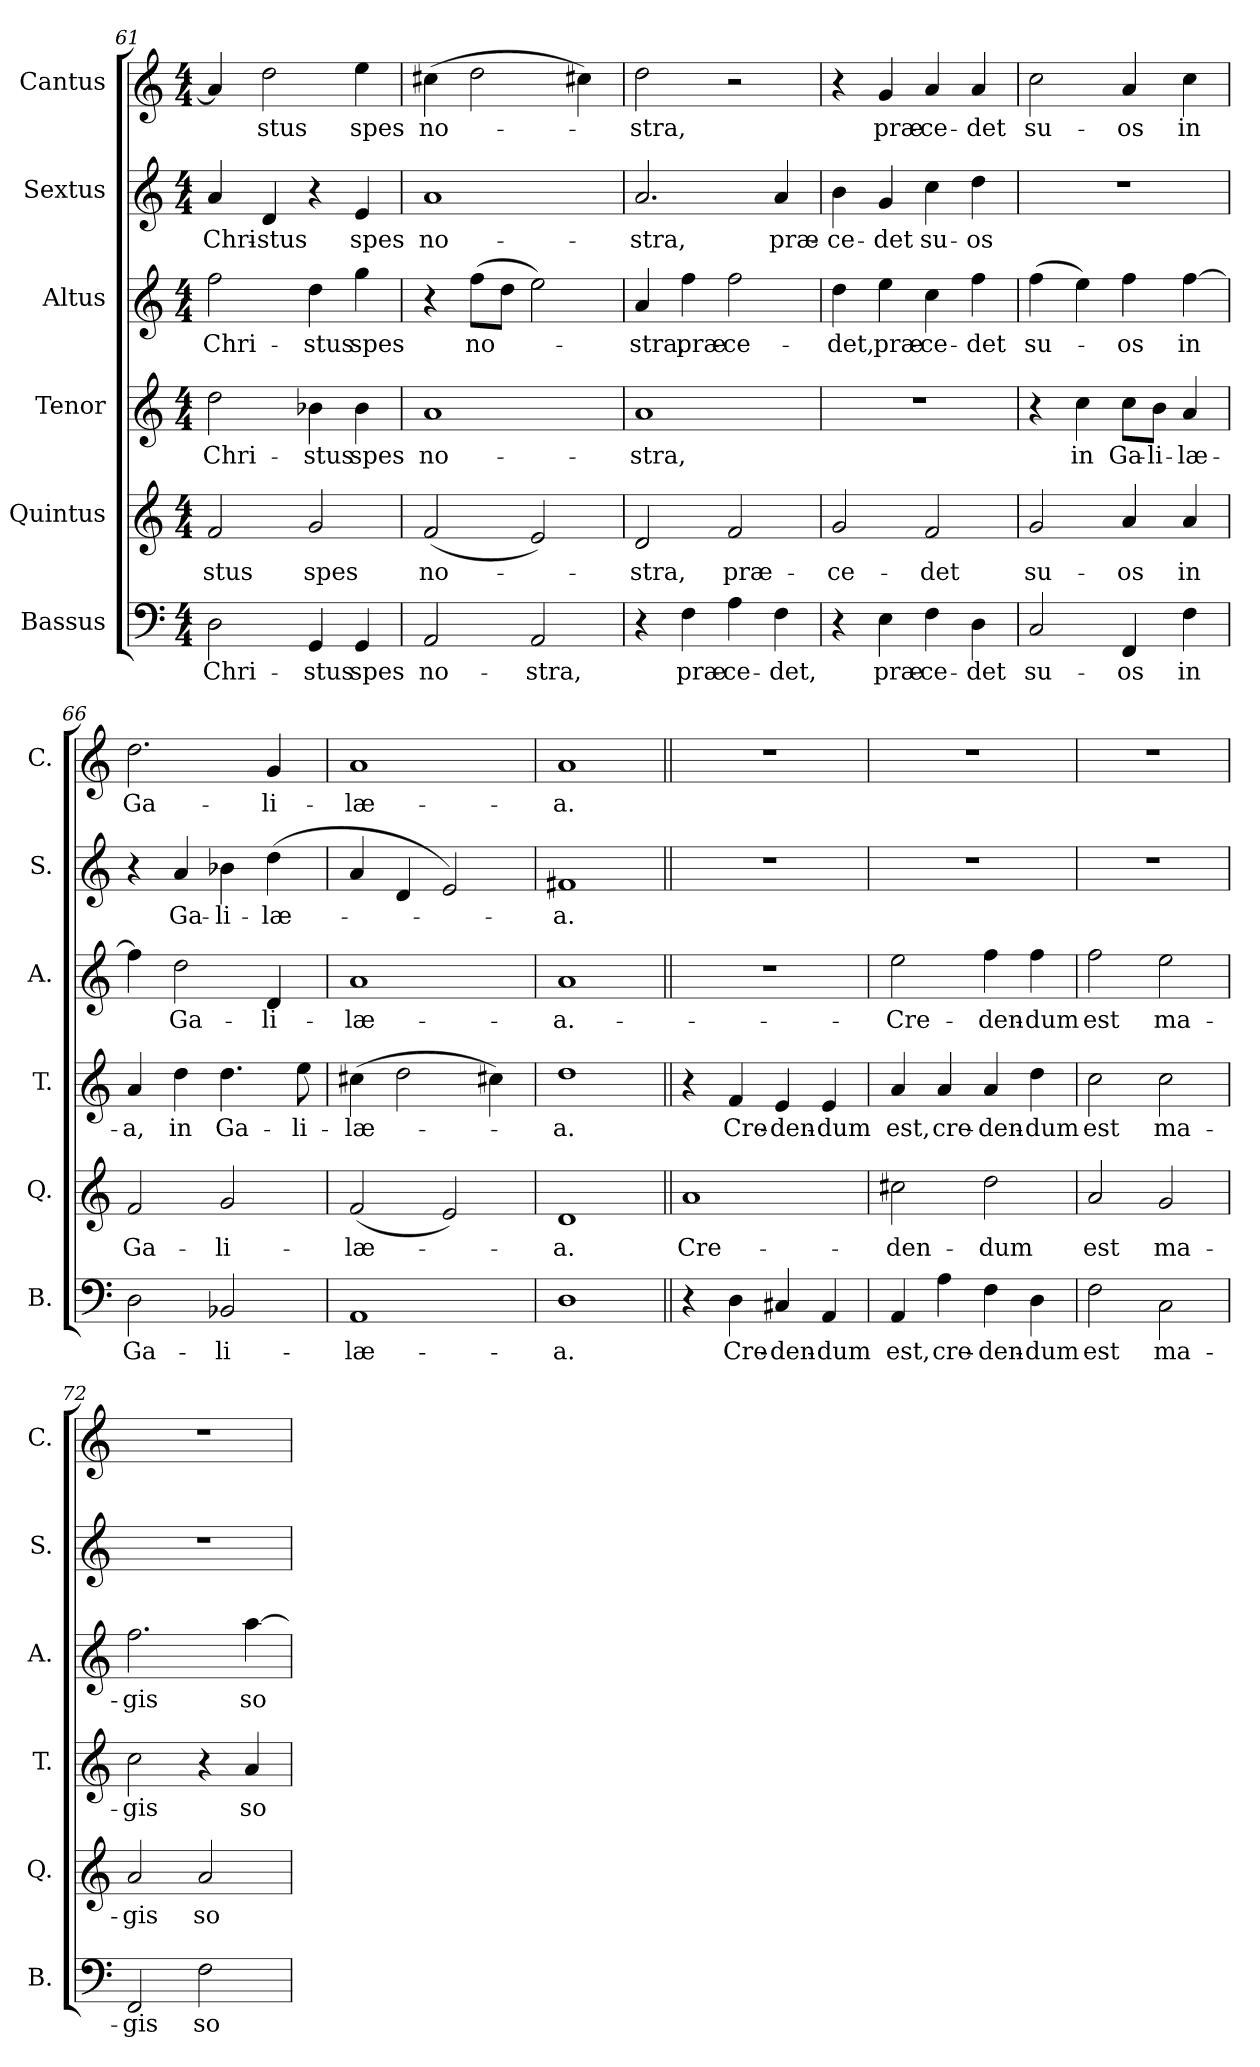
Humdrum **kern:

**kern	**text	**kern	**text	**kern	**text	**kern	**text	**kern	**text	**kern	**text
*part6	*part6	*part5	*part5	*part4	*part4	*part3	*part3	*part2	*part2	*part1	*part1
*staff6	*staff6	*staff5	*staff5	*staff4	*staff4	*staff3	*staff3	*staff2	*staff2	*staff1	*staff1
*I"Bassus	*	*I"Quintus	*	*I"Tenor	*	*I"Altus	*	*I"Sextus	*	*I"Cantus	*
*I'B.	*	*I'Q.	*	*I'T.	*	*I'A.	*	*I'S.	*	*I'C.	*
*clefF4	*	*clefG2	*	*clefG2	*	*clefG2	*	*clefG2	*	*clefG2	*
*	*	*ITrd7c12	*	*ITrd7c12	*	*ITrd7c12	*	*	*	*	*
*k[]	*	*k[]	*	*k[]	*	*k[]	*	*k[]	*	*k[]	*
*C:	*	*C:	*	*C:	*	*C:	*	*C:	*	*C:	*
*M4/4	*	*M4/4	*	*M4/4	*	*M4/4	*	*M4/4	*	*M4/4	*
=61	=61	=61	=61	=61	=61	=61	=61	=61	=61	=61	=61
!	!LO:LY:b	!	!LO:LY:b	!	!LO:LY:b	!	!LO:LY:b	!	!LO:LY:b	!	!
2D\	Chri-	2F/	-stus	2d\	Chri-	2f\	Chri-	4a/	Chri-	4a/]	.
!	!	!	!	!	!	!	!	!	!LO:LY:b	!	!LO:LY:b
.	.	.	.	.	.	.	.	4d/	-stus	2dd\	-stus
!	!LO:LY:b	!	!LO:LY:b	!	!LO:LY:b	!	!LO:LY:b	!	!	!	!
4GG/	-stus	2G/	spes	4B-i\	-stus	4d\	-stus	4r	.	.	.
!	!LO:LY:b	!	!	!	!LO:LY:b	!	!LO:LY:b	!	!LO:LY:b	!	!LO:LY:b
4GG/	spes	.	.	4B-\	spes	4g\	spes	4e/	spes	4ee\	spes
=62	=62	=62	=62	=62	=62	=62	=62	=62	=62	=62	=62
!	!LO:LY:b	!	!LO:LY:b	!	!LO:LY:b	!	!	!	!LO:LY:b	!	!LO:LY:b
2AA/	no-	(<2F/	no-	1A	no-	4r	.	1a	no-	(>4cc#X\	no-
!	!	!	!	!	!	!	!LO:LY:b	!	!	!	!
.	.	.	.	.	.	(>8f\L	no-	.	.	2dd\	.
.	.	.	.	.	.	8d\J	.	.	.	.	.
!	!LO:LY:b	!	!	!	!	!	!	!	!	!	!
2AA/	-stra,	2E/)	.	.	.	2e\)	.	.	.	.	.
.	.	.	.	.	.	.	.	.	.	4cc#X\)	.
=63	=63	=63	=63	=63	=63	=63	=63	=63	=63	=63	=63
!	!	!	!LO:LY:b	!	!LO:LY:b	!	!LO:LY:b	!	!LO:LY:b	!	!LO:LY:b
4r	.	2D/	-stra,	1A	-stra,	4A/	-stra,	2.a/	-stra,	2dd\	-stra,
!	!LO:LY:b	!	!	!	!	!	!LO:LY:b	!	!	!	!
4F\	præ-	.	.	.	.	4f\	præ-	.	.	.	.
!	!LO:LY:b	!	!LO:LY:b	!	!	!	!LO:LY:b	!	!	!	!
4A\	-ce-	2F/	præ-	.	.	2f\	-ce-	.	.	2r	.
!	!LO:LY:b	!	!	!	!	!	!	!	!LO:LY:b	!	!
4F\	-det,	.	.	.	.	.	.	4a/	præ-	.	.
=64	=64	=64	=64	=64	=64	=64	=64	=64	=64	=64	=64
!	!	!	!LO:LY:b	!	!	!	!LO:LY:b	!	!LO:LY:b	!	!
4r	.	2G/	-ce-	1r	.	4d\	-det,	4b\	-ce-	4r	.
!	!LO:LY:b	!	!	!	!	!	!LO:LY:b	!	!LO:LY:b	!	!LO:LY:b
4E\	præ-	.	.	.	.	4e\	præ-	4g/	-det	4g/	præ-
!	!LO:LY:b	!	!LO:LY:b	!	!	!	!LO:LY:b	!	!LO:LY:b	!	!LO:LY:b
4F\	-ce-	2F/	-det	.	.	4c\	-ce-	4cc\	su-	4a/	-ce-
!	!LO:LY:b	!	!	!	!	!	!LO:LY:b	!	!LO:LY:b	!	!LO:LY:b
4D\	-det	.	.	.	.	4f\	-det	4dd\	-os	4a/	-det
!!LO:PB:g=z
=65	=65	=65	=65	=65	=65	=65	=65	=65	=65	=65	=65
!	!LO:LY:b	!	!LO:LY:b	!	!	!	!LO:LY:b	!	!	!	!LO:LY:b
2C/	su-	2G/	su-	4r	.	(>4f\	su-	1r	.	2cc\	su-
!	!	!	!	!	!LO:LY:b	!	!	!	!	!	!
.	.	.	.	4c\	in	4e\)	.	.	.	.	.
!	!LO:LY:b	!	!LO:LY:b	!	!LO:LY:b	!	!LO:LY:b	!	!	!	!LO:LY:b
4FF/	-os	4A/	-os	8c\L	Ga-	4f\	-os	.	.	4a/	-os
!	!	!	!	!	!LO:LY:b	!	!	!	!	!	!
.	.	.	.	8B\J	-li-	.	.	.	.	.	.
!	!LO:LY:b	!	!LO:LY:b	!	!LO:LY:b	!	!LO:LY:b	!	!	!	!LO:LY:b
4F\	in	4A/	in	4A/	-læ-	[>4f\	in	.	.	4cc\	in
=66	=66	=66	=66	=66	=66	=66	=66	=66	=66	=66	=66
!	!LO:LY:b	!	!LO:LY:b	!	!LO:LY:b	!	!	!	!	!	!LO:LY:b
2D\	Ga-	2F/	Ga-	4A/	-a,	4f\]	.	4r	.	2.dd\	Ga-
!	!	!	!	!	!LO:LY:b	!	!LO:LY:b	!	!LO:LY:b	!	!
.	.	.	.	4d\	in	2d\	Ga-	4a/	Ga-	.	.
!	!LO:LY:b	!	!LO:LY:b	!	!LO:LY:b	!	!	!	!LO:LY:b	!	!
2BB-i/	-li-	2G/	-li-	4.d\	Ga-	.	.	4b-i\	-li-	.	.
!	!	!	!	!	!	!	!LO:LY:b	!	!LO:LY:b	!	!LO:LY:b
.	.	.	.	.	.	4D/	-li-	(<4dd\	-læ-	4g/	-li-
!	!	!	!	!	!LO:LY:b	!	!	!	!	!	!
.	.	.	.	8e\	-li-	.	.	.	.	.	.
=67	=67	=67	=67	=67	=67	=67	=67	=67	=67	=67	=67
!	!LO:LY:b	!	!LO:LY:b	!	!LO:LY:b	!	!LO:LY:b	!	!	!	!LO:LY:b
1AA	-læ-	(<2F/	-læ-	(>4c#X\	-læ-	1A	-læ-	4a/	.	1a	-læ-
.	.	.	.	2d\	.	.	.	4d/	.	.	.
.	.	2E/)	.	.	.	.	.	2e/)	.	.	.
.	.	.	.	4c#X\)	.	.	.	.	.	.	.
=68	=68	=68	=68	=68	=68	=68	=68	=68	=68	=68	=68
!	!LO:LY:b	!	!LO:LY:b	!	!LO:LY:b	!	!LO:LY:b	!	!LO:LY:b	!	!LO:LY:b
1D	-a.	1D	-a.	1d	-a.	1A	-a.-	1f#X	-a.	1a	-a.
=69||	=69||	=69||	=69||	=69||	=69||	=69||	=69||	=69||	=69||	=69||	=69||
!	!	!	!LO:LY:b	!	!	!	!	!	!	!	!
4r	.	1A	Cre-	4r	.	1r	.	1r	.	1r	.
!	!LO:LY:b	!	!	!	!LO:LY:b	!	!	!	!	!	!
4D\	Cre-	.	.	4F/	Cre-	.	.	.	.	.	.
!	!LO:LY:b	!	!	!	!LO:LY:b	!	!	!	!	!	!
4C#X/	-den-	.	.	4E/	-den-	.	.	.	.	.	.
!	!LO:LY:b	!	!	!	!LO:LY:b	!	!	!	!	!	!
4AA/	-dum	.	.	4E/	-dum	.	.	.	.	.	.
=70	=70	=70	=70	=70	=70	=70	=70	=70	=70	=70	=70
!	!LO:LY:b	!	!LO:LY:b	!	!LO:LY:b	!	!LO:LY:b	!	!	!	!
4AA/	est,	2c#X\	-den-	4A/	est,	2e\	-Cre-	1r	.	1r	.
!	!LO:LY:b	!	!	!	!LO:LY:b	!	!	!	!	!	!
4A\	cre-	.	.	4A/	cre-	.	.	.	.	.	.
!	!LO:LY:b	!	!LO:LY:b	!	!LO:LY:b	!	!LO:LY:b	!	!	!	!
4F\	-den-	2d\	-dum	4A/	-den-	4f\	-den-	.	.	.	.
!	!LO:LY:b	!	!	!	!LO:LY:b	!	!LO:LY:b	!	!	!	!
4D\	-dum	.	.	4d\	-dum	4f\	-dum	.	.	.	.
=71	=71	=71	=71	=71	=71	=71	=71	=71	=71	=71	=71
!	!LO:LY:b	!	!LO:LY:b	!	!LO:LY:b	!	!LO:LY:b	!	!	!	!
2F\	est	2A/	est	2c\	est	2f\	est	1r	.	1r	.
!	!LO:LY:b	!	!LO:LY:b	!	!LO:LY:b	!	!LO:LY:b	!	!	!	!
2C\	ma-	2G/	ma-	2c\	ma-	2e\	ma-	.	.	.	.
!!LO:LB:g=z
=72	=72	=72	=72	=72	=72	=72	=72	=72	=72	=72	=72
!	!LO:LY:b	!	!LO:LY:b	!	!LO:LY:b	!	!LO:LY:b	!	!	!	!
2FF/	-gis	2A/	-gis	2c\	-gis	2.f\	-gis	1r	.	1r	.
!	!LO:LY:b	!	!LO:LY:b	!	!	!	!	!	!	!	!
2F\	so-	2A/	so-	4r	.	.	.	.	.	.	.
!	!	!	!	!	!LO:LY:b	!	!LO:LY:b	!	!	!	!
.	.	.	.	4A/	so-	[>4a\	so-	.	.	.	.
=	=	=	=	=	=	=	=	=	=	=	=
*-	*-	*-	*-	*-	*-	*-	*-	*-	*-	*-	*-
